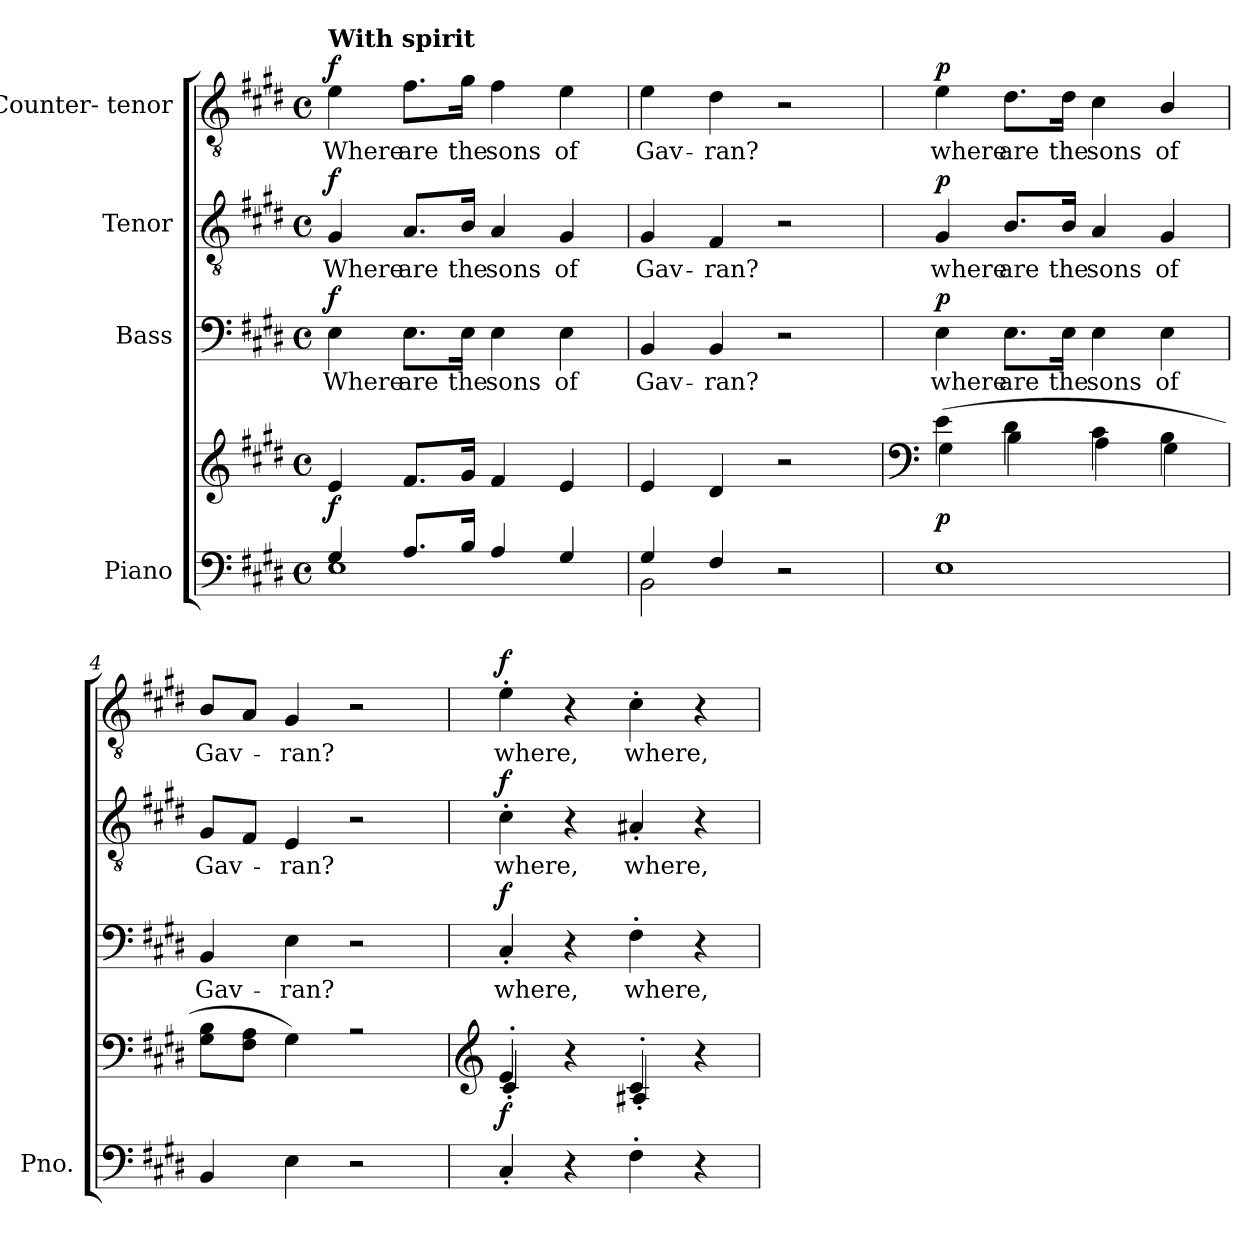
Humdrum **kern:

**kern	**kern	**dynam	**kern	**text	**dynam	**kern	**text	**dynam	**kern	**text	**dynam
*part4	*part4	*part4	*part3	*part3	*part3	*part2	*part2	*part2	*part1	*part1	*part1
*staff5	*staff4	*staff4/5	*staff3	*staff3	*staff3	*staff2	*staff2	*staff2	*staff1	*staff1	*staff1
*I"Piano	*	*	*I"Bass	*	*	*I"Tenor	*	*	*I"Counter- tenor	*	*
*I'Pno.	*	*	*	*	*	*	*	*	*	*	*
!!LO:PB:g=z
*clefF4	*clefG2	*	*clefF4	*	*	*clefGv2	*	*	*clefGv2	*	*
*	*	*	*	*	*	*ITrd7c12	*	*	*ITrd7c12	*	*
*k[f#c#g#d#]	*k[f#c#g#d#]	*	*k[f#c#g#d#]	*	*	*k[f#c#g#d#]	*	*	*k[f#c#g#d#]	*	*
*E:	*E:	*	*E:	*	*	*E:	*	*	*E:	*	*
*M4/4	*M4/4	*	*M4/4	*	*	*M4/4	*	*	*M4/4	*	*
*met(c)	*met(c)	*	*met(c)	*	*	*met(c)	*	*	*met(c)	*	*
*MM104	*MM104	*	*MM104	*	*	*MM104	*	*	*MM104	*	*
=1	=1	=1	=1	=1	=1	=1	=1	=1	=1	=1	=1
*^	*	*	*	*	*	*	*	*	*	*	*
!	!	!	!	!	!LO:LY:b:color=#000000	!	!	!	!	!	!	!
!	!	!	!	!	!	!	!	!LO:LY:b:color=#000000	!	!	!	!
!	!	!	!	!	!	!	!	!	!	!LO:TX:a:B:t=With spirit	!	!
!	!	!	!	!	!	!	!	!	!	!	!LO:LY:b:color=#000000	!
4G#i/	1Ei	4ei/	f	4Ei\	Where	f	4GG#i/	Where	f	4Ei\	Where	f
!	!	!	!	!	!LO:LY:b:color=#000000	!	!	!	!	!	!	!
!	!	!	!	!	!	!	!	!LO:LY:b:color=#000000	!	!	!	!
!	!	!	!	!	!	!	!	!	!	!	!LO:LY:b:color=#000000	!
8.Ai/L	.	8.f#i/L	.	8.Ei\L	are	.	8.AAi/L	are	.	8.F#i\L	are	.
!	!	!	!	!	!LO:LY:b:color=#000000	!	!	!	!	!	!	!
!	!	!	!	!	!	!	!	!LO:LY:b:color=#000000	!	!	!	!
!	!	!	!	!	!	!	!	!	!	!	!LO:LY:b:color=#000000	!
16Bi/Jk	.	16g#i/Jk	.	16Ei\Jk	the	.	16BBi/Jk	the	.	16G#i\Jk	the	.
!	!	!	!	!	!LO:LY:b:color=#000000	!	!	!	!	!	!	!
!	!	!	!	!	!	!	!	!LO:LY:b:color=#000000	!	!	!	!
!	!	!	!	!	!	!	!	!	!	!	!LO:LY:b:color=#000000	!
4Ai/	.	4f#i/	.	4Ei\	sons	.	4AAi/	sons	.	4F#i\	sons	.
!	!	!	!	!	!LO:LY:b:color=#000000	!	!	!	!	!	!	!
!	!	!	!	!	!	!	!	!LO:LY:b:color=#000000	!	!	!	!
!	!	!	!	!	!	!	!	!	!	!	!LO:LY:b:color=#000000	!
4G#i/	.	4ei/	.	4Ei\	of	.	4GG#i/	of	.	4Ei\	of	.
=2	=2	=2	=2	=2	=2	=2	=2	=2	=2	=2	=2	=2
*	*	*^	*	*	*	*	*	*	*	*	*	*
!	!	!	!	!	!	!LO:LY:b:color=#000000	!	!	!	!	!	!	!
!	!	!	!	!	!	!	!	!	!LO:LY:b:color=#000000	!	!	!	!
!	!	!	!	!	!	!	!	!	!	!	!	!LO:LY:b:color=#000000	!
4G#i/	2BBi\	4ei/	2ryy	.	4BBi/	Gav-	.	4GG#i/	Gav-	.	4Ei\	Gav-	.
!	!	!	!	!	!	!LO:LY:b:color=#000000	!	!	!	!	!	!	!
!	!	!	!	!	!	!	!	!	!LO:LY:b:color=#000000	!	!	!	!
!	!	!	!	!	!	!	!	!	!	!	!	!LO:LY:b:color=#000000	!
4F#i/	.	4d#i/	.	.	4BBi/	-ran?	.	4FF#i/	-ran?	.	4D#i\	-ran?	.
2ryy	2r	2r	2ryy	.	2r	.	.	2r	.	.	2r	.	.
*v	*v	*	*	*	*	*	*	*	*	*	*	*	*
=3	=3	=3	=3	=3	=3	=3	=3	=3	=3	=3	=3	=3
*	*clefF4	*	*	*	*	*	*	*	*	*	*	*
*^	*	*	*	*	*	*	*	*	*	*	*	*
!	!	!	!	!	!	!LO:LY:b:color=#000000	!	!	!	!	!	!	!
*v	*v	*	*	*	*	*	*	*	*	*	*	*	*
*^	*	*	*	*	*	*	*	*	*	*	*	*
!	!	!	!	!	!	!	!	!	!LO:LY:b:color=#000000	!	!	!	!
*v	*v	*	*	*	*	*	*	*	*	*	*	*	*
*^	*	*	*	*	*	*	*	*	*	*	*	*
!	!	!	!	!	!	!	!	!	!	!	!	!LO:LY:b:color=#000000	!
*v	*v	*	*	*	*	*	*	*	*	*	*	*	*
1Ei	(4ei\	4G#i\	p	4Ei\	where	p	4GG#i/	where	p	4Ei\	where	p
!	!	!	!	!	!LO:LY:b:color=#000000	!	!	!	!	!	!	!
!	!	!	!	!	!	!	!	!LO:LY:b:color=#000000	!	!	!	!
!	!	!	!	!	!	!	!	!	!	!	!LO:LY:b:color=#000000	!
.	4d#i\	4Bi\	.	8.Ei\L	are	.	8.BBi/L	are	.	8.D#i\L	are	.
!	!	!	!	!	!LO:LY:b:color=#000000	!	!	!	!	!	!	!
!	!	!	!	!	!	!	!	!LO:LY:b:color=#000000	!	!	!	!
!	!	!	!	!	!	!	!	!	!	!	!LO:LY:b:color=#000000	!
.	.	.	.	16Ei\Jk	the	.	16BBi/Jk	the	.	16D#i\Jk	the	.
!	!	!	!	!	!LO:LY:b:color=#000000	!	!	!	!	!	!	!
!	!	!	!	!	!	!	!	!LO:LY:b:color=#000000	!	!	!	!
!	!	!	!	!	!	!	!	!	!	!	!LO:LY:b:color=#000000	!
.	4c#i\	4Ai\	.	4Ei\	sons	.	4AAi/	sons	.	4C#i\	sons	.
!	!	!	!	!	!LO:LY:b:color=#000000	!	!	!	!	!	!	!
!	!	!	!	!	!	!	!	!LO:LY:b:color=#000000	!	!	!	!
!	!	!	!	!	!	!	!	!	!	!	!LO:LY:b:color=#000000	!
.	4Bi\	4G#i\	.	4Ei\	of	.	4GG#i/	of	.	4BBi/	of	.
!!LO:LB:g=z
=4	=4	=4	=4	=4	=4	=4	=4	=4	=4	=4	=4	=4
!	!	!	!	!	!LO:LY:b:color=#000000	!	!	!	!	!	!	!
!	!	!	!	!	!	!	!	!LO:LY:b:color=#000000	!	!	!	!
!	!	!	!	!	!	!	!	!	!	!	!LO:LY:b:color=#000000	!
4BBi/	8G#i\ 8Bi\L	1ryy	.	4BBi/	Gav-	.	8GG#i/L	Gav-	.	8BBi/L	Gav-	.
.	8F#i\ 8Ai\J	.	.	.	.	.	8FF#i/J	.	.	8AAi/J	.	.
!	!	!	!	!	!LO:LY:b:color=#000000	!	!	!	!	!	!	!
!	!	!	!	!	!	!	!	!LO:LY:b:color=#000000	!	!	!	!
!	!	!	!	!	!	!	!	!	!	!	!LO:LY:b:color=#000000	!
4Ei\	4G#i\)	.	.	4Ei\	-ran?	.	4EEi/	-ran?	.	4GG#i/	-ran?	.
2r	2r	.	.	2r	.	.	2r	.	.	2r	.	.
=5	=5	=5	=5	=5	=5	=5	=5	=5	=5	=5	=5	=5
*	*clefG2	*	*	*	*	*	*	*	*	*	*	*
!	!	!	!	!	!LO:LY:b:color=#000000	!	!	!	!	!	!	!
!	!	!	!	!	!	!	!	!LO:LY:b:color=#000000	!	!	!	!
!	!	!	!	!	!	!	!	!	!	!	!LO:LY:b:color=#000000	!
4C#'i/	4e'i/	4c#'i/	f	4C#'i/	where,	f	4C#'i\	where,	f	4E'i\	where,	f
4r	4r	4ryy	.	4r	.	.	4r	.	.	4r	.	.
!	!	!	!	!	!LO:LY:b:color=#000000	!	!	!	!	!	!	!
!	!	!	!	!	!	!	!	!LO:LY:b:color=#000000	!	!	!	!
!	!	!	!	!	!	!	!	!	!	!	!LO:LY:b:color=#000000	!
4F#'i\	4c#'i/	4A#X'i/	.	4F#'i\	where,	.	4AA#X'i/	where,	.	4C#'i\	where,	.
4r	4r	4ryy	.	4r	.	.	4r	.	.	4r	.	.
*	*v	*v	*	*	*	*	*	*	*	*	*	*
=	=	=	=	=	=	=	=	=	=	=	=
*-	*-	*-	*-	*-	*-	*-	*-	*-	*-	*-	*-
